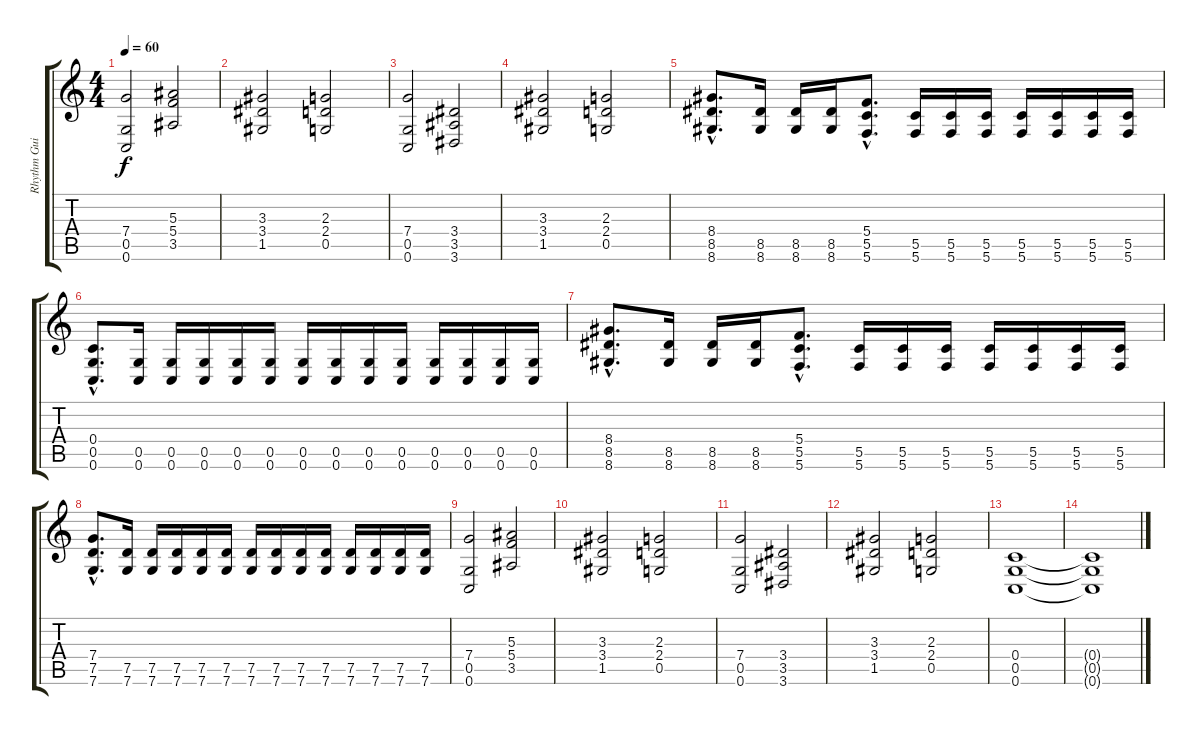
\track ("Rhythm Guitar" "Rhythm Gui") {instrument distortionguitar}
\staff {score tabs}
\tuning (D4 A3 F3 C3 G2 C2) {hide}
\ts (4 4)
\tempo 60
\clef g2
\ks c
(7.4 0.5 0.6).2{dy f} (5.3 5.4 3.5).2 |
(3.3 3.4 1.5).2 (2.3 2.4 0.5).2 |
(7.4 0.5 0.6).2 (3.4 3.5 3.6).2 |
(3.3 3.4 1.5).2 (2.3 2.4 0.5).2 |
(8.4{hac} 8.5{hac} 8.6{hac}).8{d} (8.5 8.6).16 (8.5 8.6).16 (8.5 8.6).16 (5.4{hac} 5.5{hac} 5.6{hac}).8{d} (5.5 5.6).16 (5.5 5.6).16 (5.5 5.6).16 (5.5 5.6).16 (5.5 5.6).16 (5.5 5.6).16 (5.5 5.6).16 |
(0.4{hac} 0.5{hac} 0.6{hac}).8{d} (0.5 0.6).16 (0.5 0.6).16 (0.5 0.6).16 (0.5 0.6).16 (0.5 0.6).16 (0.5 0.6).16 (0.5 0.6).16 (0.5 0.6).16 (0.5 0.6).16 (0.5 0.6).16 (0.5 0.6).16 (0.5 0.6).16 (0.5 0.6).16 |
(8.4{hac} 8.5{hac} 8.6{hac}).8{d} (8.5 8.6).16 (8.5 8.6).16 (8.5 8.6).16 (5.4{hac} 5.5{hac} 5.6{hac}).8{d} (5.5 5.6).16 (5.5 5.6).16 (5.5 5.6).16 (5.5 5.6).16 (5.5 5.6).16 (5.5 5.6).16 (5.5 5.6).16 |
(7.4{hac} 7.5{hac} 7.6{hac}).8{d} (7.5 7.6).16 (7.5 7.6).16 (7.5 7.6).16 (7.5 7.6).16 (7.5 7.6).16 (7.5 7.6).16 (7.5 7.6).16 (7.5 7.6).16 (7.5 7.6).16 (7.5 7.6).16 (7.5 7.6).16 (7.5 7.6).16 (7.5 7.6).16 |
(7.4 0.5 0.6).2 (5.3 5.4 3.5).2 |
(3.3 3.4 1.5).2 (2.3 2.4 0.5).2 |
(7.4 0.5 0.6).2 (3.4 3.5 3.6).2 |
(3.3 3.4 1.5).2 (2.3 2.4 0.5).2 |
(0.4 0.5 0.6).1{volume 4} |
(0.4{t} 0.5{t} 0.6{t}).1
